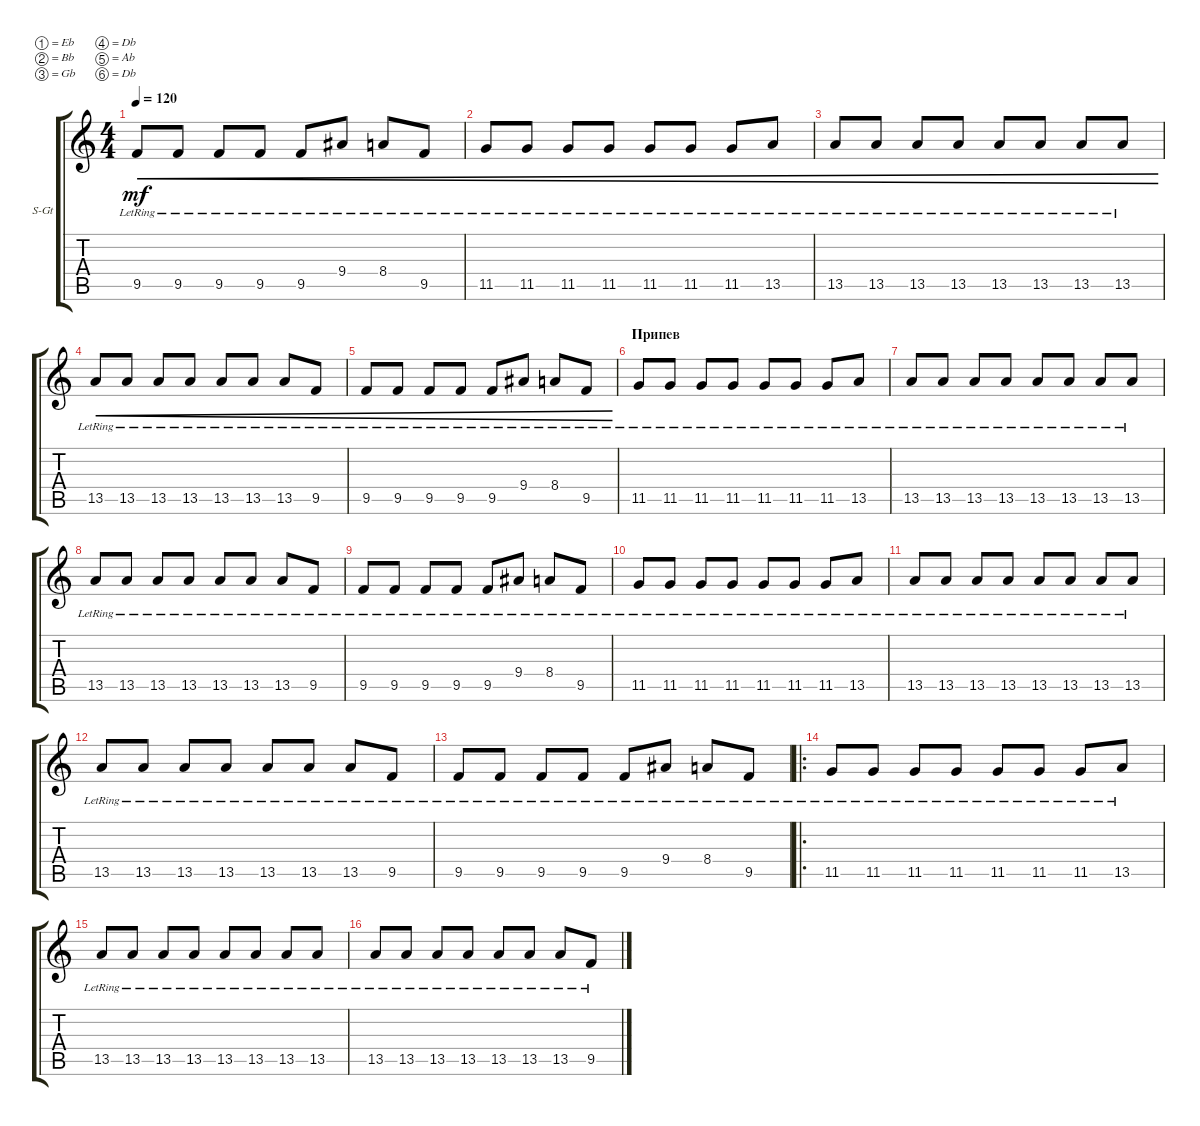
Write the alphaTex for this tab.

\defaultSystemsLayout 4
\bracketExtendMode groupsimilarinstruments
\firstSystemTrackNameOrientation horizontal
\otherSystemsTrackNameOrientation horizontal
\track ("Steel Guitar" "S-Gt") {instrument acousticguitarsteel}
\staff {score tabs}
\tuning (Eb4 Bb3 Gb3 Db3 Ab2 Db2)
\ts (4 4)
\tempo 120
\clef g2
\scale
0.333333
\ks c
9.5{lr}.8{cre dy mf} 9.5{lr}.8{cre} 9.5{lr}.8{cre} 9.5{lr}.8{cre} 9.5{lr}.8{cre} 9.4{lr}.8{cre} 8.4{lr}.8{cre} 9.5{lr}.8{cre} |
\scale
0.333333 11.5{lr}.8{cre} 11.5{lr}.8{cre} 11.5{lr}.8{cre} 11.5{lr}.8{cre} 11.5{lr}.8{cre} 11.5{lr}.8{cre} 11.5{lr}.8{cre} 13.5{lr}.8{cre} |
\scale
0.333333 13.5{lr}.8{cre} 13.5{lr}.8{cre} 13.5{lr}.8{cre} 13.5{lr}.8{cre} 13.5{lr}.8{cre} 13.5{lr}.8{cre} 13.5{lr}.8{cre} 13.5{lr}.8{cre} |
\scale
0.333333 13.5{lr}.8{cre} 13.5{lr}.8{cre} 13.5{lr}.8{cre} 13.5{lr}.8{cre} 13.5{lr}.8{cre} 13.5{lr}.8{cre} 13.5{lr}.8{cre} 9.5{lr}.8{cre} |
\scale
0.333333 9.5{lr}.8{cre} 9.5{lr}.8{cre} 9.5{lr}.8{cre} 9.5{lr}.8{cre} 9.5{lr}.8{cre} 9.4{lr}.8{cre} 8.4{lr}.8{cre} 9.5{lr}.8{cre} |
\section ("" "Припев")
\scale
0.333333 11.5{lr}.8 11.5{lr}.8 11.5{lr}.8 11.5{lr}.8 11.5{lr}.8 11.5{lr}.8 11.5{lr}.8 13.5{lr}.8 |
\scale
0.333333 13.5{lr}.8 13.5{lr}.8 13.5{lr}.8 13.5{lr}.8 13.5{lr}.8 13.5{lr}.8 13.5{lr}.8 13.5{lr}.8 |
\scale
0.333333 13.5{lr}.8 13.5{lr}.8 13.5{lr}.8 13.5{lr}.8 13.5{lr}.8 13.5{lr}.8 13.5{lr}.8 9.5{lr}.8 |
\scale
0.333333 9.5{lr}.8 9.5{lr}.8 9.5{lr}.8 9.5{lr}.8 9.5{lr}.8 9.4{lr}.8 8.4{lr}.8 9.5{lr}.8 |
\scale
0.333333 11.5{lr}.8 11.5{lr}.8 11.5{lr}.8 11.5{lr}.8 11.5{lr}.8 11.5{lr}.8 11.5{lr}.8 13.5{lr}.8 |
\scale
0.333333 13.5{lr}.8 13.5{lr}.8 13.5{lr}.8 13.5{lr}.8 13.5{lr}.8 13.5{lr}.8 13.5{lr}.8 13.5{lr}.8 |
13.5{lr}.8 13.5{lr}.8 13.5{lr}.8 13.5{lr}.8 13.5{lr}.8 13.5{lr}.8 13.5{lr}.8 9.5{lr}.8 |
9.5{lr}.8 9.5{lr}.8 9.5{lr}.8 9.5{lr}.8 9.5{lr}.8 9.4{lr}.8 8.4{lr}.8 9.5{lr}.8 |
\ro
11.5{lr}.8 11.5{lr}.8 11.5{lr}.8 11.5{lr}.8 11.5{lr}.8 11.5{lr}.8 11.5{lr}.8 13.5{lr}.8 |
13.5{lr}.8 13.5{lr}.8 13.5{lr}.8 13.5{lr}.8 13.5{lr}.8 13.5{lr}.8 13.5{lr}.8 13.5{lr}.8 |
13.5{lr}.8 13.5{lr}.8 13.5{lr}.8 13.5{lr}.8 13.5{lr}.8 13.5{lr}.8 13.5{lr}.8 9.5{lr}.8
